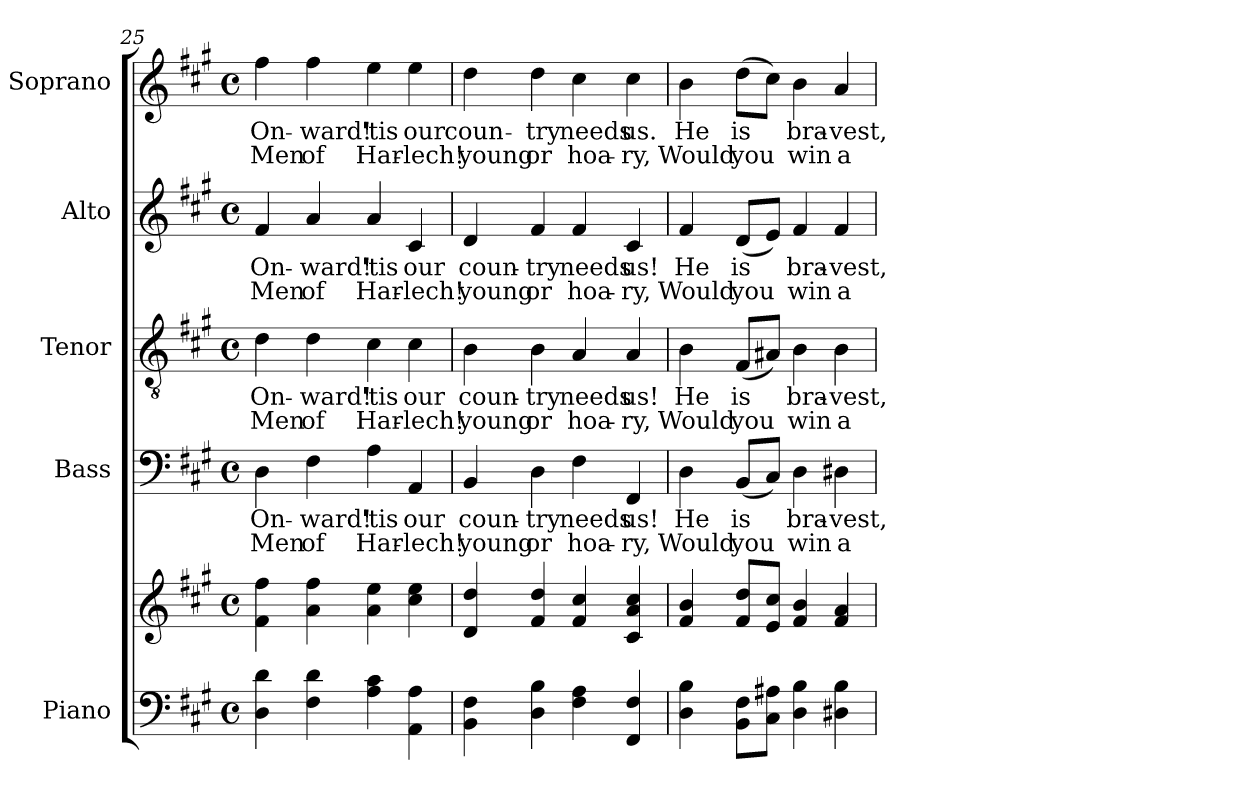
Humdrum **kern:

**kern	**kern	**kern	**text	**text	**kern	**text	**text	**kern	**text	**text	**kern	**text	**text
*part5	*part5	*part4	*part4	*part4	*part3	*part3	*part3	*part2	*part2	*part2	*part1	*part1	*part1
*staff6	*staff5	*staff4	*staff4	*staff4	*staff3	*staff3	*staff3	*staff2	*staff2	*staff2	*staff1	*staff1	*staff1
*I"Piano	*	*I"Bass	*	*	*I"Tenor	*	*	*I"Alto	*	*	*I"Soprano	*	*
*I'Pno.	*	*I'B.	*	*	*I'T.	*	*	*I'A.	*	*	*I'S.	*	*
!!LO:PB:g=z
*clefF4	*clefG2	*clefF4	*	*	*clefGv2	*	*	*clefG2	*	*	*clefG2	*	*
*	*	*	*	*	*ITrd7c12	*	*	*	*	*	*	*	*
*k[f#c#g#]	*k[f#c#g#]	*k[f#c#g#]	*	*	*k[f#c#g#]	*	*	*k[f#c#g#]	*	*	*k[f#c#g#]	*	*
*A:	*A:	*A:	*	*	*A:	*	*	*A:	*	*	*A:	*	*
*M4/4	*M4/4	*M4/4	*	*	*M4/4	*	*	*M4/4	*	*	*M4/4	*	*
*met(c)	*met(c)	*met(c)	*	*	*met(c)	*	*	*met(c)	*	*	*met(c)	*	*
=25	=25	=25	=25	=25	=25	=25	=25	=25	=25	=25	=25	=25	=25
!	!	!	!LO:LY:b:color=#000000	!LO:LY:b:color=#000000	!	!	!	!	!	!	!	!	!
!	!	!	!	!	!	!LO:LY:b:color=#000000	!LO:LY:b:color=#000000	!	!	!	!	!	!
!	!	!	!	!	!	!	!	!	!LO:LY:b:color=#000000	!LO:LY:b:color=#000000	!	!	!
!	!	!	!	!	!	!	!	!	!	!	!	!LO:LY:b:color=#000000	!LO:LY:b:color=#000000
4Di\ 4di	4f#i\ 4ff#i	4Di\	On-	Men	4Di\	On-	Men	4f#i/	On-	Men	4ff#i\	On-	Men
!	!	!	!LO:LY:b:color=#000000	!LO:LY:b:color=#000000	!	!	!	!	!	!	!	!	!
!	!	!	!	!	!	!LO:LY:b:color=#000000	!LO:LY:b:color=#000000	!	!	!	!	!	!
!	!	!	!	!	!	!	!	!	!LO:LY:b:color=#000000	!LO:LY:b:color=#000000	!	!	!
!	!	!	!	!	!	!	!	!	!	!	!	!LO:LY:b:color=#000000	!LO:LY:b:color=#000000
4F#i\ 4di	4ai\ 4ff#i	4F#i\	-ward!	of	4Di\	-ward!	of	4ai/	-ward!	of	4ff#i\	-ward!	of
!	!	!	!LO:LY:b:color=#000000	!LO:LY:b:color=#000000	!	!	!	!	!	!	!	!	!
!	!	!	!	!	!	!LO:LY:b:color=#000000	!LO:LY:b:color=#000000	!	!	!	!	!	!
!	!	!	!	!	!	!	!	!	!LO:LY:b:color=#000000	!LO:LY:b:color=#000000	!	!	!
!	!	!	!	!	!	!	!	!	!	!	!	!LO:LY:b:color=#000000	!LO:LY:b:color=#000000
4Ai\ 4c#i	4ai\ 4eei	4Ai\	'tis	Har-	4C#i\	'tis	Har-	4ai/	'tis	Har-	4eei\	'tis	Har-
!	!	!	!LO:LY:b:color=#000000	!LO:LY:b:color=#000000	!	!	!	!	!	!	!	!	!
!	!	!	!	!	!	!LO:LY:b:color=#000000	!LO:LY:b:color=#000000	!	!	!	!	!	!
!	!	!	!	!	!	!	!	!	!LO:LY:b:color=#000000	!LO:LY:b:color=#000000	!	!	!
!	!	!	!	!	!	!	!	!	!	!	!	!LO:LY:b:color=#000000	!LO:LY:b:color=#000000
4AAi\ 4Ai	4cc#i\ 4eei	4AAi/	our	-lech!	4C#i\	our	-lech!	4c#i/	our	-lech!	4eei\	our	-lech!
=26	=26	=26	=26	=26	=26	=26	=26	=26	=26	=26	=26	=26	=26
!	!	!	!LO:LY:b:color=#000000	!LO:LY:b:color=#000000	!	!	!	!	!	!	!	!	!
!	!	!	!	!	!	!LO:LY:b:color=#000000	!LO:LY:b:color=#000000	!	!	!	!	!	!
!	!	!	!	!	!	!	!	!	!LO:LY:b:color=#000000	!LO:LY:b:color=#000000	!	!	!
!	!	!	!	!	!	!	!	!	!	!	!	!LO:LY:b:color=#000000	!LO:LY:b:color=#000000
4BBi\ 4F#i	4di/ 4ddi	4BBi/	coun-	young	4BBi\	coun-	young	4di/	coun-	young	4ddi\	coun-	young
!	!	!	!LO:LY:b:color=#000000	!LO:LY:b:color=#000000	!	!	!	!	!	!	!	!	!
!	!	!	!	!	!	!LO:LY:b:color=#000000	!LO:LY:b:color=#000000	!	!	!	!	!	!
!	!	!	!	!	!	!	!	!	!LO:LY:b:color=#000000	!LO:LY:b:color=#000000	!	!	!
!	!	!	!	!	!	!	!	!	!	!	!	!LO:LY:b:color=#000000	!LO:LY:b:color=#000000
4Di\ 4Bi	4f#i/ 4ddi	4Di\	-try	or	4BBi\	-try	or	4f#i/	-try	or	4ddi\	-try	or
!	!	!	!LO:LY:b:color=#000000	!LO:LY:b:color=#000000	!	!	!	!	!	!	!	!	!
!	!	!	!	!	!	!LO:LY:b:color=#000000	!LO:LY:b:color=#000000	!	!	!	!	!	!
!	!	!	!	!	!	!	!	!	!LO:LY:b:color=#000000	!LO:LY:b:color=#000000	!	!	!
!	!	!	!	!	!	!	!	!	!	!	!	!LO:LY:b:color=#000000	!LO:LY:b:color=#000000
4F#i\ 4Ai	4f#i/ 4cc#i	4F#i\	needs	hoa-	4AAi/	needs	hoa-	4f#i/	needs	hoa-	4cc#i\	needs	hoa-
!	!	!	!LO:LY:b:color=#000000	!LO:LY:b:color=#000000	!	!	!	!	!	!	!	!	!
!	!	!	!	!	!	!LO:LY:b:color=#000000	!LO:LY:b:color=#000000	!	!	!	!	!	!
!	!	!	!	!	!	!	!	!	!LO:LY:b:color=#000000	!LO:LY:b:color=#000000	!	!	!
!	!	!	!	!	!	!	!	!	!	!	!	!LO:LY:b:color=#000000	!LO:LY:b:color=#000000
4FF#i/ 4F#i	4c#i/ 4ai 4cc#i	4FF#i/	us!	-ry,	4AAi/	us!	-ry,	4c#i/	us!	-ry,	4cc#i\	us.	-ry,
=27	=27	=27	=27	=27	=27	=27	=27	=27	=27	=27	=27	=27	=27
!	!	!	!LO:LY:b:color=#000000	!LO:LY:b:color=#000000	!	!	!	!	!	!	!	!	!
!	!	!	!	!	!	!LO:LY:b:color=#000000	!LO:LY:b:color=#000000	!	!	!	!	!	!
!	!	!	!	!	!	!	!	!	!LO:LY:b:color=#000000	!LO:LY:b:color=#000000	!	!	!
!	!	!	!	!	!	!	!	!	!	!	!	!LO:LY:b:color=#000000	!LO:LY:b:color=#000000
4Di\ 4Bi	4f#i/ 4bi	4Di\	He	Would	4BBi\	He	Would	4f#i/	He	Would	4bi\	He	Would
!	!	!	!LO:LY:b:color=#000000	!LO:LY:b:color=#000000	!	!	!	!	!	!	!	!	!
!	!	!	!	!	!	!LO:LY:b:color=#000000	!LO:LY:b:color=#000000	!	!	!	!	!	!
!	!	!	!	!	!	!	!	!	!LO:LY:b:color=#000000	!LO:LY:b:color=#000000	!	!	!
!	!	!	!	!	!	!	!	!	!	!	!	!LO:LY:b:color=#000000	!LO:LY:b:color=#000000
8BBi\ 8F#iL	8f#i/ 8ddiL	(8BBi/L	is	you	(8FF#i/L	is	you	(8di/L	is	you	(8ddi\L	is	you
8C#i\ 8A#XiJ	8ei/ 8cc#iJ	8C#i/J)	.	.	8AA#Xi/J)	.	.	8ei/J)	.	.	8cc#i\J)	.	.
!	!	!	!LO:LY:b:color=#000000	!LO:LY:b:color=#000000	!	!	!	!	!	!	!	!	!
!	!	!	!	!	!	!LO:LY:b:color=#000000	!LO:LY:b:color=#000000	!	!	!	!	!	!
!	!	!	!	!	!	!	!	!	!LO:LY:b:color=#000000	!LO:LY:b:color=#000000	!	!	!
!	!	!	!	!	!	!	!	!	!	!	!	!LO:LY:b:color=#000000	!LO:LY:b:color=#000000
4Di\ 4Bi	4f#i/ 4bi	4Di\	bra-	win	4BBi\	bra-	win	4f#i/	bra-	win	4bi\	bra-	win
!	!	!	!LO:LY:b:color=#000000	!LO:LY:b:color=#000000	!	!	!	!	!	!	!	!	!
!	!	!	!	!	!	!LO:LY:b:color=#000000	!LO:LY:b:color=#000000	!	!	!	!	!	!
!	!	!	!	!	!	!	!	!	!LO:LY:b:color=#000000	!LO:LY:b:color=#000000	!	!	!
!	!	!	!	!	!	!	!	!	!	!	!	!LO:LY:b:color=#000000	!LO:LY:b:color=#000000
4D#Xi\ 4Bi	4f#i/ 4ai	4D#Xi\	-vest,	a	4BBi\	-vest,	a	4f#i/	-vest,	a	4ai/	-vest,	a
=	=	=	=	=	=	=	=	=	=	=	=	=	=
*-	*-	*-	*-	*-	*-	*-	*-	*-	*-	*-	*-	*-	*-
